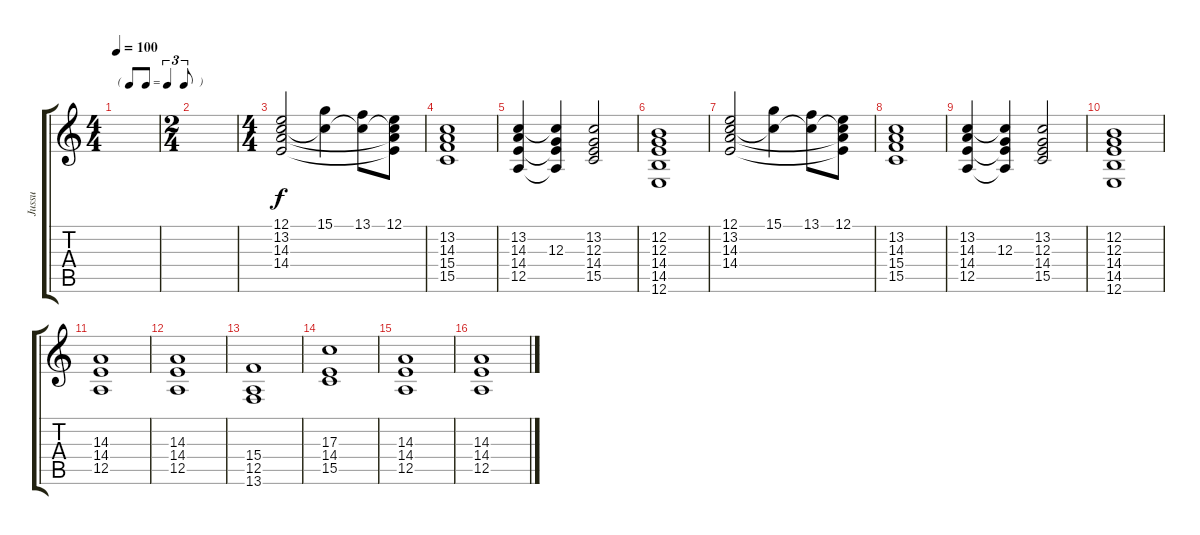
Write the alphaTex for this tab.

\track ("Jussu" "Jussu") {instrument stringensemble2}
\staff {score tabs}
\tuning (E4 B3 G3 D3 A2 E2) {hide}
\ts (4 4)
\tf triplet8th
\tempo 100
\clef g2
\ks c
|
\ts (2 4)
|
\ts (4 4)
(12.1 13.2 14.3 14.4).2 (15.1 13.2{t}).4 (13.1 13.2{t}).8 (12.1 13.2{t} 14.3{t} 14.4{t}).8 |
(13.2 14.3 15.4 15.5).1 |
(13.2 14.3 14.4 12.5).4 (13.2{t} 12.3 14.4{t} 12.5{t}).4 (13.2 12.3 14.4 15.5).2 |
(12.2 12.3 14.4 14.5 12.6).1 |
(12.1 13.2 14.3 14.4).2 (15.1 13.2{t}).4 (13.1 13.2{t}).8 (12.1 13.2{t} 14.3{t} 14.4{t}).8 |
(13.2 14.3 15.4 15.5).1 |
(13.2 14.3 14.4 12.5).4 (13.2{t} 12.3 14.4{t} 12.5{t}).4 (13.2 12.3 14.4 15.5).2 |
(12.2 12.3 14.4 14.5 12.6).1 |
(14.3 14.4 12.5).1 |
(14.3 14.4 12.5).1 |
(15.4 12.5 13.6).1 |
(17.3 14.4 15.5).1 |
(14.3 14.4 12.5).1 |
(14.3 14.4 12.5).1
